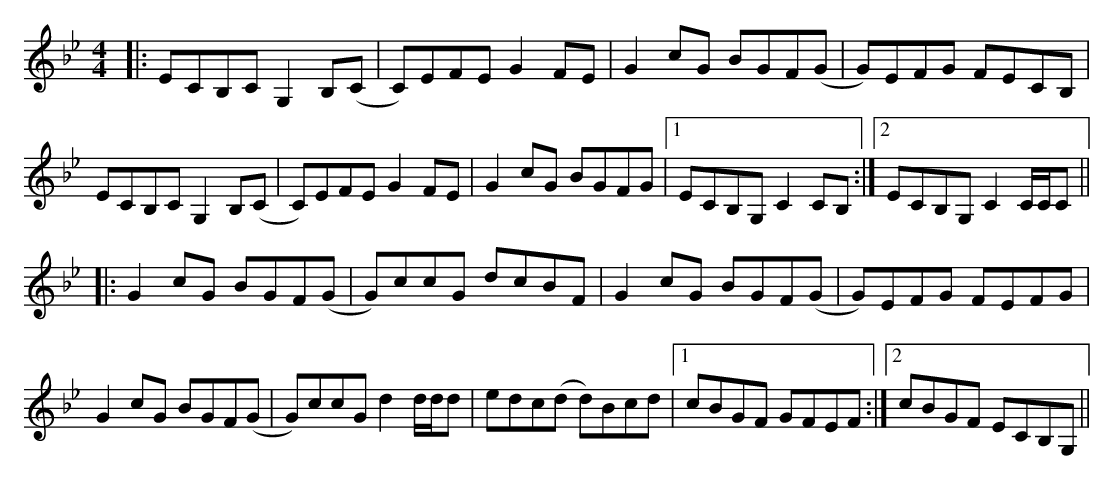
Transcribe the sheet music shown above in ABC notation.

X:1
M:4/4
K:Cdor
|:ECB,C G,2 B,(C|C)EFE G2 FE|G2 cG BGF(G|G)EFG FECB,|
ECB,C G,2 B,(C|C)EFE G2 FE|G2 cG BGFG|1 ECB,G, C2 CB,:|2 ECB,G, C2 C/C/C||
|:G2 cG BGF(G|G)ccG dcBF|G2 cG BGF(G|G)EFG FEFG|
G2 cG BGF(G|G)ccG d2 d/d/d|edc(d d)Bcd|1 cBGF GFEF:|2 cBGF ECB,G,||
